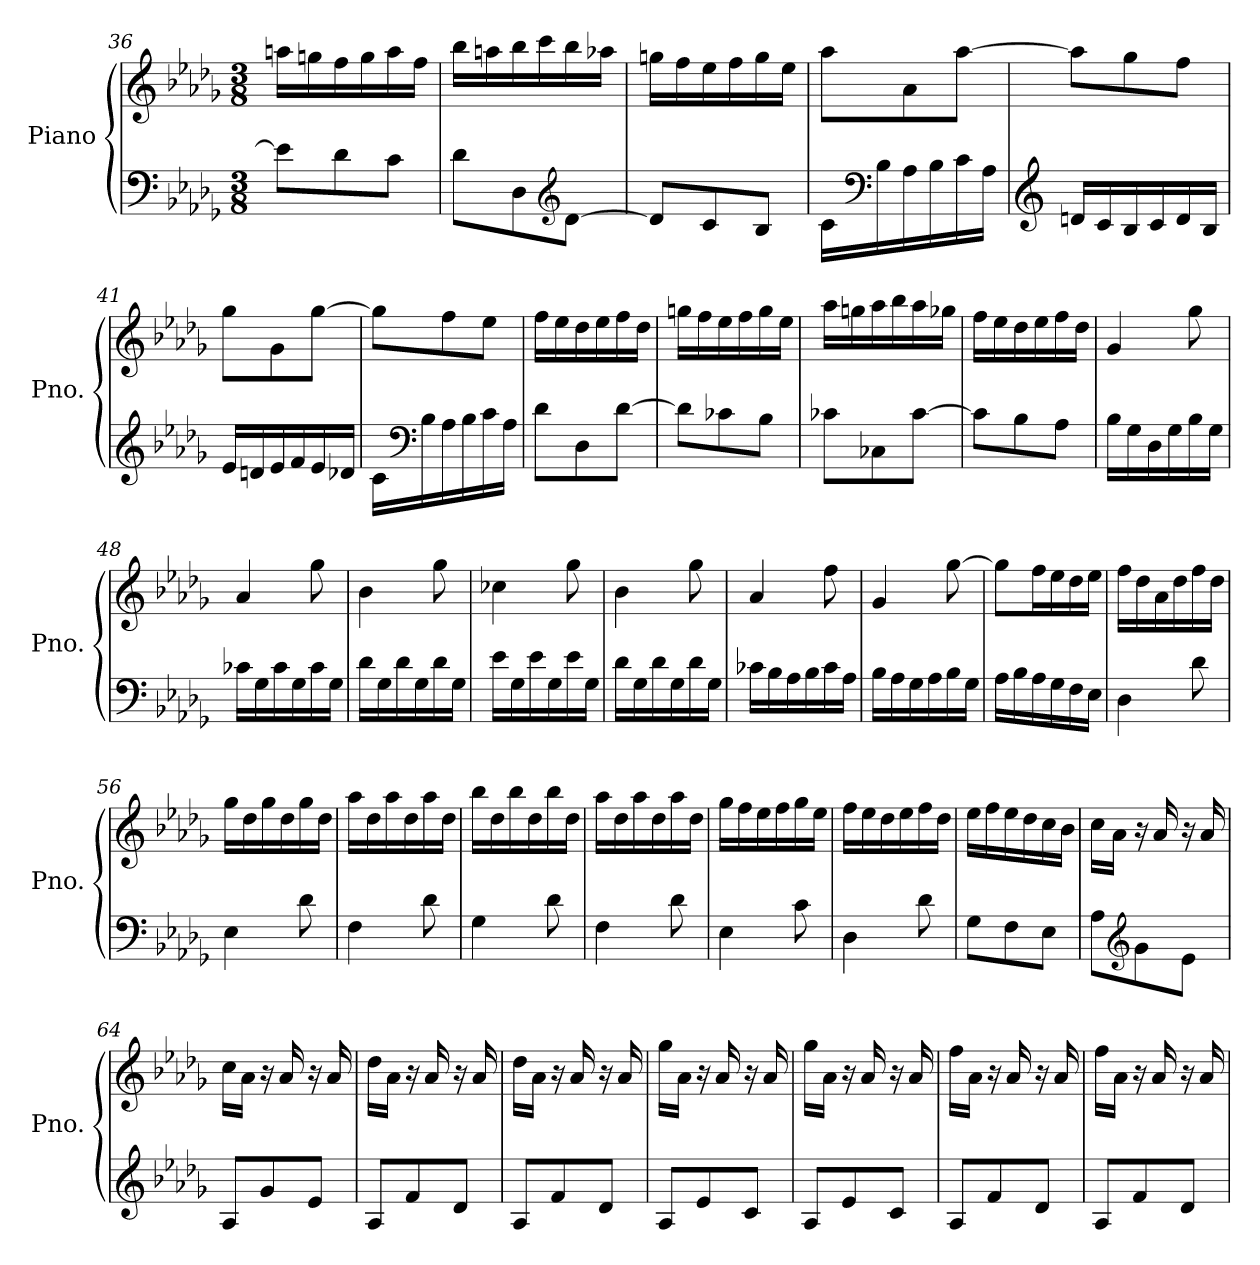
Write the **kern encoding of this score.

**kern	**kern
*part2	*part1
*staff2	*staff1
*I"Piano	*I"Piano
*I'Pno.	*I'Pno.
*clefF4	*clefG2
*k[b-e-a-d-g-]	*k[b-e-a-d-g-]
*M3/8	*M3/8
=36	=36
8e-\L]	16aan\LL
.	16ggn\
8d-\	16ff\
.	16gg\
8c\J	16aa\
.	16ff\JJ
!!LO:LB:g=z
=37	=37
8d-\L	16bb-\LL
.	16aan\
8D-\	16bb-\
.	16ccc\
*clefG2	*
[8d-\J	16bb-\
.	16aa-X\JJ
=38	=38
8d-/L]	16ggn\LL
.	16ff\
8c/	16ee-\
.	16ff\
8B-/J	16gg\
.	16ee-\JJ
=39	=39
16c\LL	8aa-\L
*clefF4	*
16B-\	.
16A-\	8a-\
16B-\	.
16c\	[8aa-\J
16A-\JJ	.
=40	=40
*clefG2	*
16dn/LL	8aa-\L]
16c/	.
16B-/	8gg-\
16c/	.
16d/	8ff\J
16B-/JJ	.
!!LO:LB:g=z
=41	=41
16e-/LL	8gg-\L
16dn/	.
16e-/	8g-\
16f/	.
16e-/	[8gg-\J
16d-X/JJ	.
=42	=42
16c\LL	8gg-\L]
*clefF4	*
16B-\	.
16A-\	8ff\
16B-\	.
16c\	8ee-\J
16A-\JJ	.
=43	=43
8d-\L	16ff\LL
.	16ee-\
8D-\	16dd-\
.	16ee-\
[8d-\J	16ff\
.	16dd-\JJ
=44	=44
8d-\L]	16ggn\LL
.	16ff\
8c-X\	16ee-\
.	16ff\
8B-\J	16gg\
.	16ee-\JJ
=45	=45
8c-X\L	16aa-\LL
.	16ggn\
8C-X\	16aa-\
.	16bb-\
[8c-\J	16aa-\
.	16gg-X\JJ
!!LO:LB:g=z
=46	=46
8c-\L]	16ff\LL
.	16ee-\
8B-\	16dd-\
.	16ee-\
8A-\J	16ff\
.	16dd-\JJ
=47	=47
16B-\LL	4g-/
16G-\	.
16D-\	.
16G-\	.
16B-\	8gg-\
16G-\JJ	.
=48	=48
16c-X\LL	4a-/
16G-\	.
16c-\	.
16G-\	.
16c-\	8gg-\
16G-\JJ	.
=49	=49
16d-\LL	4b-\
16G-\	.
16d-\	.
16G-\	.
16d-\	8gg-\
16G-\JJ	.
=50	=50
16e-\LL	4cc-X\
16G-\	.
16e-\	.
16G-\	.
16e-\	8gg-\
16G-\JJ	.
=51	=51
16d-\LL	4b-\
16G-\	.
16d-\	.
16G-\	.
16d-\	8gg-\
16G-\JJ	.
!!LO:LB:g=z
=52	=52
16c-X\LL	4a-/
16B-\	.
16A-\	.
16B-\	.
16c-\	8ff\
16A-\JJ	.
=53	=53
16B-\LL	4g-/
16A-\	.
16G-\	.
16A-\	.
16B-\	[8gg-\
16G-\JJ	.
=54	=54
16A-\LL	8gg-\L]
16B-\	.
16A-\	16ff\L
16G-\	16ee-\
16F\	16dd-\
16E-\JJ	16ee-\JJ
=55	=55
4D-\	16ff\LL
.	16dd-\
.	16a-\
.	16dd-\
8d-\	16ff\
.	16dd-\JJ
=56	=56
4E-\	16gg-\LL
.	16dd-\
.	16gg-\
.	16dd-\
8d-\	16gg-\
.	16dd-\JJ
=57	=57
4F\	16aa-\LL
.	16dd-\
.	16aa-\
.	16dd-\
8d-\	16aa-\
.	16dd-\JJ
!!LO:LB:g=z
=58	=58
4G-\	16bb-\LL
.	16dd-\
.	16bb-\
.	16dd-\
8d-\	16bb-\
.	16dd-\JJ
=59	=59
4F\	16aa-\LL
.	16dd-\
.	16aa-\
.	16dd-\
8d-\	16aa-\
.	16dd-\JJ
=60	=60
4E-\	16gg-\LL
.	16ff\
.	16ee-\
.	16ff\
8c\	16gg-\
.	16ee-\JJ
=61	=61
4D-\	16ff\LL
.	16ee-\
.	16dd-\
.	16ee-\
8d-\	16ff\
.	16dd-\JJ
=62	=62
8G-\L	16ee-\LL
.	16ff\
8F\	16ee-\
.	16dd-\
8E-\J	16cc\
.	16b-\JJ
!!LO:PB:g=z
=63	=63
8A-\L	16cc\LL
.	16a-\JJ
*clefG2	*
8g-\	16r
.	16a-/
8e-\J	16r
.	16a-/
=64	=64
8A-/L	16cc\LL
.	16a-\JJ
8g-/	16r
.	16a-/
8e-/J	16r
.	16a-/
=65	=65
8A-/L	16dd-\LL
.	16a-\JJ
8f/	16r
.	16a-/
8d-/J	16r
.	16a-/
=66	=66
8A-/L	16dd-\LL
.	16a-\JJ
8f/	16r
.	16a-/
8d-/J	16r
.	16a-/
=67	=67
8A-/L	16gg-\LL
.	16a-\JJ
8e-/	16r
.	16a-/
8c/J	16r
.	16a-/
!!LO:LB:g=z
=68	=68
8A-/L	16gg-\LL
.	16a-\JJ
8e-/	16r
.	16a-/
8c/J	16r
.	16a-/
=69	=69
8A-/L	16ff\LL
.	16a-\JJ
8f/	16r
.	16a-/
8d-/J	16r
.	16a-/
=70	=70
8A-/L	16ff\LL
.	16a-\JJ
8f/	16r
.	16a-/
8d-/J	16r
.	16a-/
=	=
*-	*-
